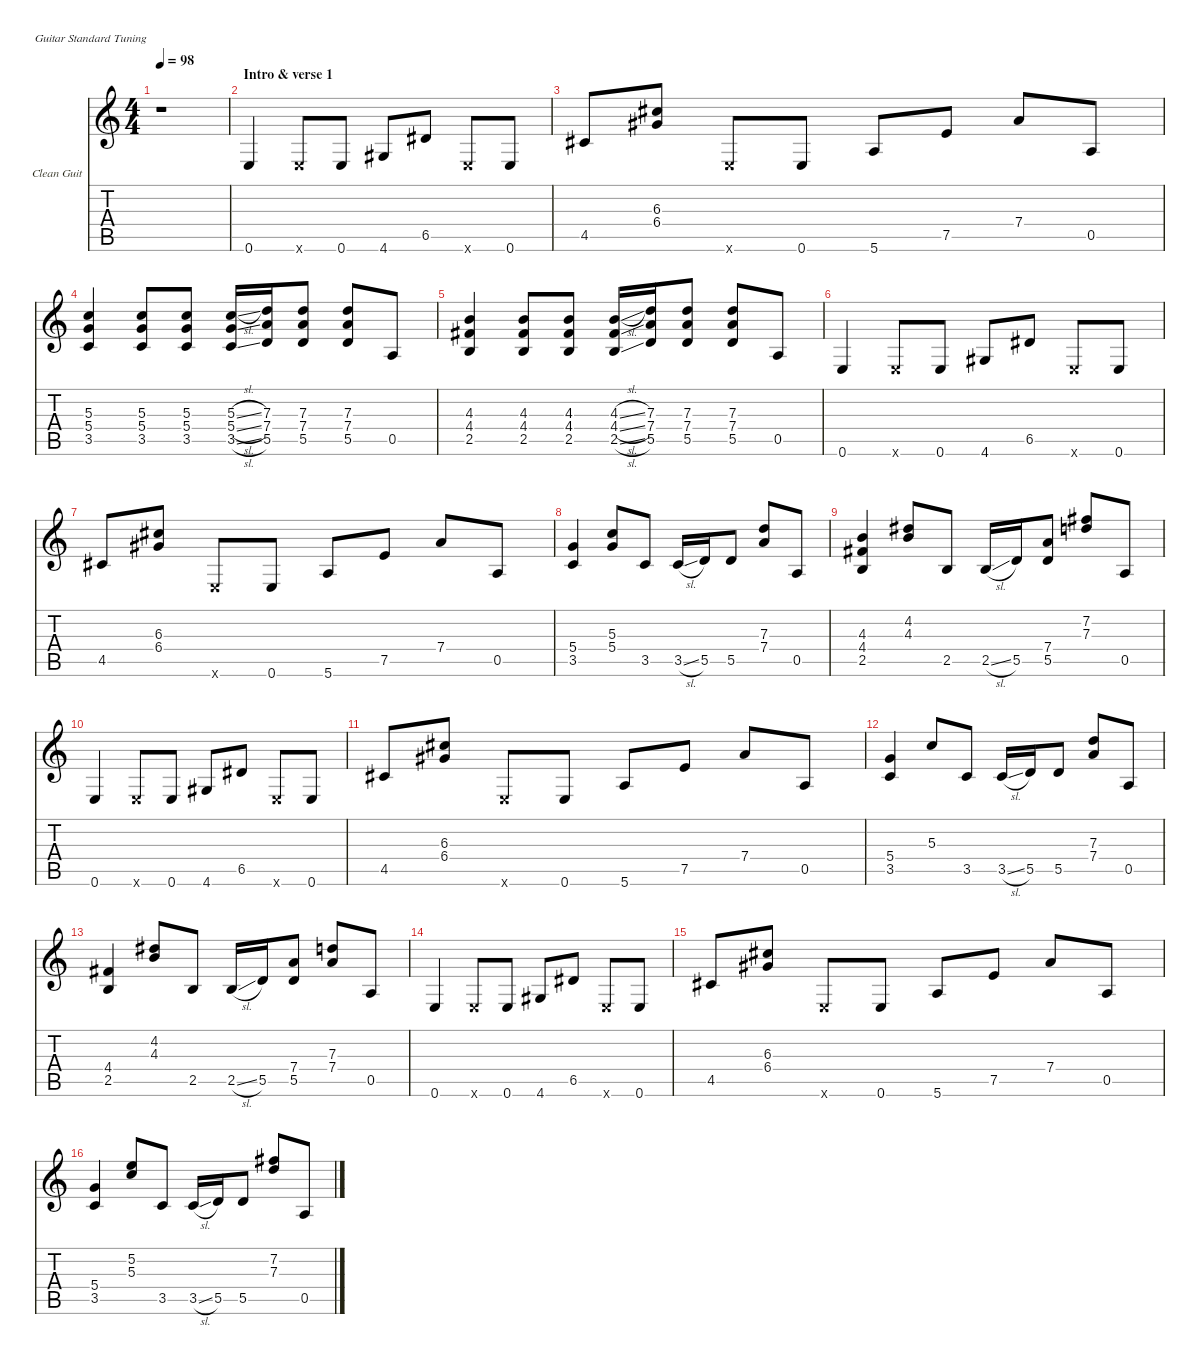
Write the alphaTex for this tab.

\defaultSystemsLayout 4
\hideDynamics
\bracketExtendMode nobrackets
\firstSystemTrackNameOrientation horizontal
\otherSystemsTrackNameOrientation horizontal
\chordDiagramsInScore
\track ("Clean Guitar" "Clean Guit") {instrument electricguitarclean}
\staff {score tabs}
\tuning (E4 B3 G3 D3 A2 E2)
\ts (4 4)
\beaming (8 2 2 2 2)
\tempo 98
\clef g2
\ks c
r.1{dy mf instrument electricguitarclean beam Down} |
\section ("" "Intro & verse 1")
0.6.4{beam Up} 0.6{x}.8{beam Up} 0.6.8{beam Up} 4.6{acc #}.8{beam Up} 6.5{acc #}.8{beam Up} 0.6{x}.8{beam Up} 0.6.8{beam Up} |
4.5{acc #}.8{beam Up} (6.4{acc #} 6.3{acc #}).8{beam Up} 0.6{x}.8{beam Up} 0.6.8{beam Up} 5.6.8{beam Up} 7.5.8{beam Up} 7.4.8{beam Up} 0.5.8{beam Up} |
(3.5 5.4 5.3).4{beam Up} (3.5 5.4 5.3).8{beam Up} (3.5 5.4 5.3).8{beam Up} (3.5{sl} 5.4{sl} 5.3{sl}).16{beam Up} (5.5 7.4 7.3).16{beam Up} (5.5 7.3 7.4).8{beam Up} (5.5 7.4 7.3).8{beam Up} 0.5.8{beam Up} |
(2.5 4.4{acc #} 4.3).4{beam Up} (2.5 4.4{acc #} 4.3).8{beam Up} (2.5 4.4{acc #} 4.3).8{beam Up} (2.5{sl} 4.4{sl acc #} 4.3{sl}).16{beam Up} (5.5 7.4 7.3).16{beam Up} (5.5 7.3 7.4).8{beam Up} (5.5 7.4 7.3).8{beam Up} 0.5.8{beam Up} |
0.6.4{beam Up} 0.6{x}.8{beam Up} 0.6.8{beam Up} 4.6{acc #}.8{beam Up} 6.5{acc #}.8{beam Up} 0.6{x}.8{beam Up} 0.6.8{beam Up} |
4.5{acc #}.8{beam Up} (6.4{acc #} 6.3{acc #}).8{beam Up} 0.6{x}.8{beam Up} 0.6.8{beam Up} 5.6.8{beam Up} 7.5.8{beam Up} 7.4.8{beam Up} 0.5.8{beam Up} |
(3.5 5.4).4{beam Up} (5.3 5.4).8{beam Up} 3.5.8{beam Up} 3.5{sl}.16{beam Up} 5.5.16{beam Up} 5.5.8{beam Up} (7.4 7.3).8{beam Up} 0.5.8{beam Up} |
(2.5 4.4{acc #} 4.3).4{beam Up} (4.2{acc #} 4.3).8{beam Up} 2.5.8{beam Up} 2.5{sl}.16{beam Up} 5.5.16{beam Up} (5.5 7.4).8{beam Up} (7.2{acc #} 7.3).8{beam Up} 0.5.8{beam Up} |
0.6.4{beam Up} 0.6{x}.8{beam Up} 0.6.8{beam Up} 4.6{acc #}.8{beam Up} 6.5{acc #}.8{beam Up} 0.6{x}.8{beam Up} 0.6.8{beam Up} |
4.5{acc #}.8{beam Up} (6.4{acc #} 6.3{acc #}).8{beam Up} 0.6{x}.8{beam Up} 0.6.8{beam Up} 5.6.8{beam Up} 7.5.8{beam Up} 7.4.8{beam Up} 0.5.8{beam Up} |
(3.5 5.4).4{beam Up} 5.3.8{beam Up} 3.5.8{beam Up} 3.5{sl}.16{beam Up} 5.5.16{beam Up} 5.5.8{beam Up} (7.4 7.3).8{beam Up} 0.5.8{beam Up} |
(2.5 4.4{acc #}).4{beam Up} (4.2{acc #} 4.3).8{beam Up} 2.5.8{beam Up} 2.5{sl}.16{beam Up} 5.5.16{beam Up} (5.5 7.4).8{beam Up} (7.3 7.4).8{beam Up} 0.5.8{beam Up} |
0.6.4{beam Up} 0.6{x}.8{beam Up} 0.6.8{beam Up} 4.6{acc #}.8{beam Up} 6.5{acc #}.8{beam Up} 0.6{x}.8{beam Up} 0.6.8{beam Up} |
4.5{acc #}.8{beam Up} (6.4{acc #} 6.3{acc #}).8{beam Up} 0.6{x}.8{beam Up} 0.6.8{beam Up} 5.6.8{beam Up} 7.5.8{beam Up} 7.4.8{beam Up} 0.5.8{beam Up} |
(3.5 5.4).4{beam Up} (5.3 5.2).8{beam Up} 3.5.8{beam Up} 3.5{sl}.16{beam Up} 5.5.16{beam Up} 5.5.8{beam Up} (7.3 7.2{acc #}).8{beam Up} 0.5.8{beam Up}
